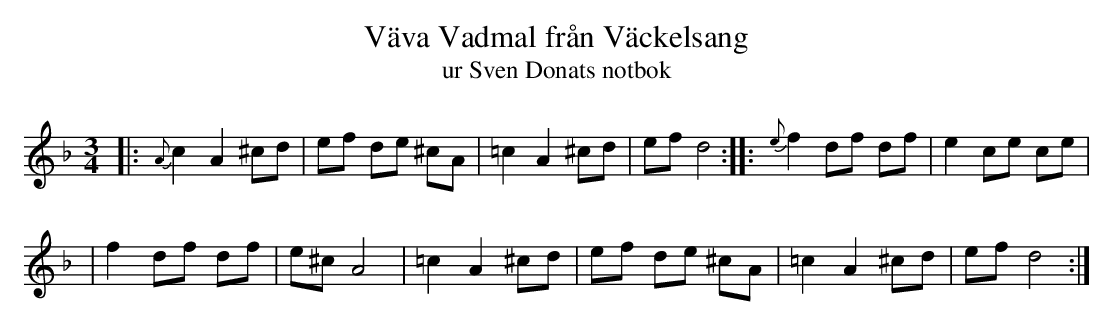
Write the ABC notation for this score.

X:1
T: Väva Vadmal från Väckelsang
T: ur Sven Donats notbok
M: 3/4
L: 1/8
K: Dm
|: {A}c2 A2 ^cd | ef de ^cA | =c2 A2 ^cd | ef d4 :||: {e}f2 df df | e2 ce ce |
| f2 df df | e^c A4 | =c2 A2 ^cd | ef de ^cA | =c2 A2 ^cd | ef d4 :|
